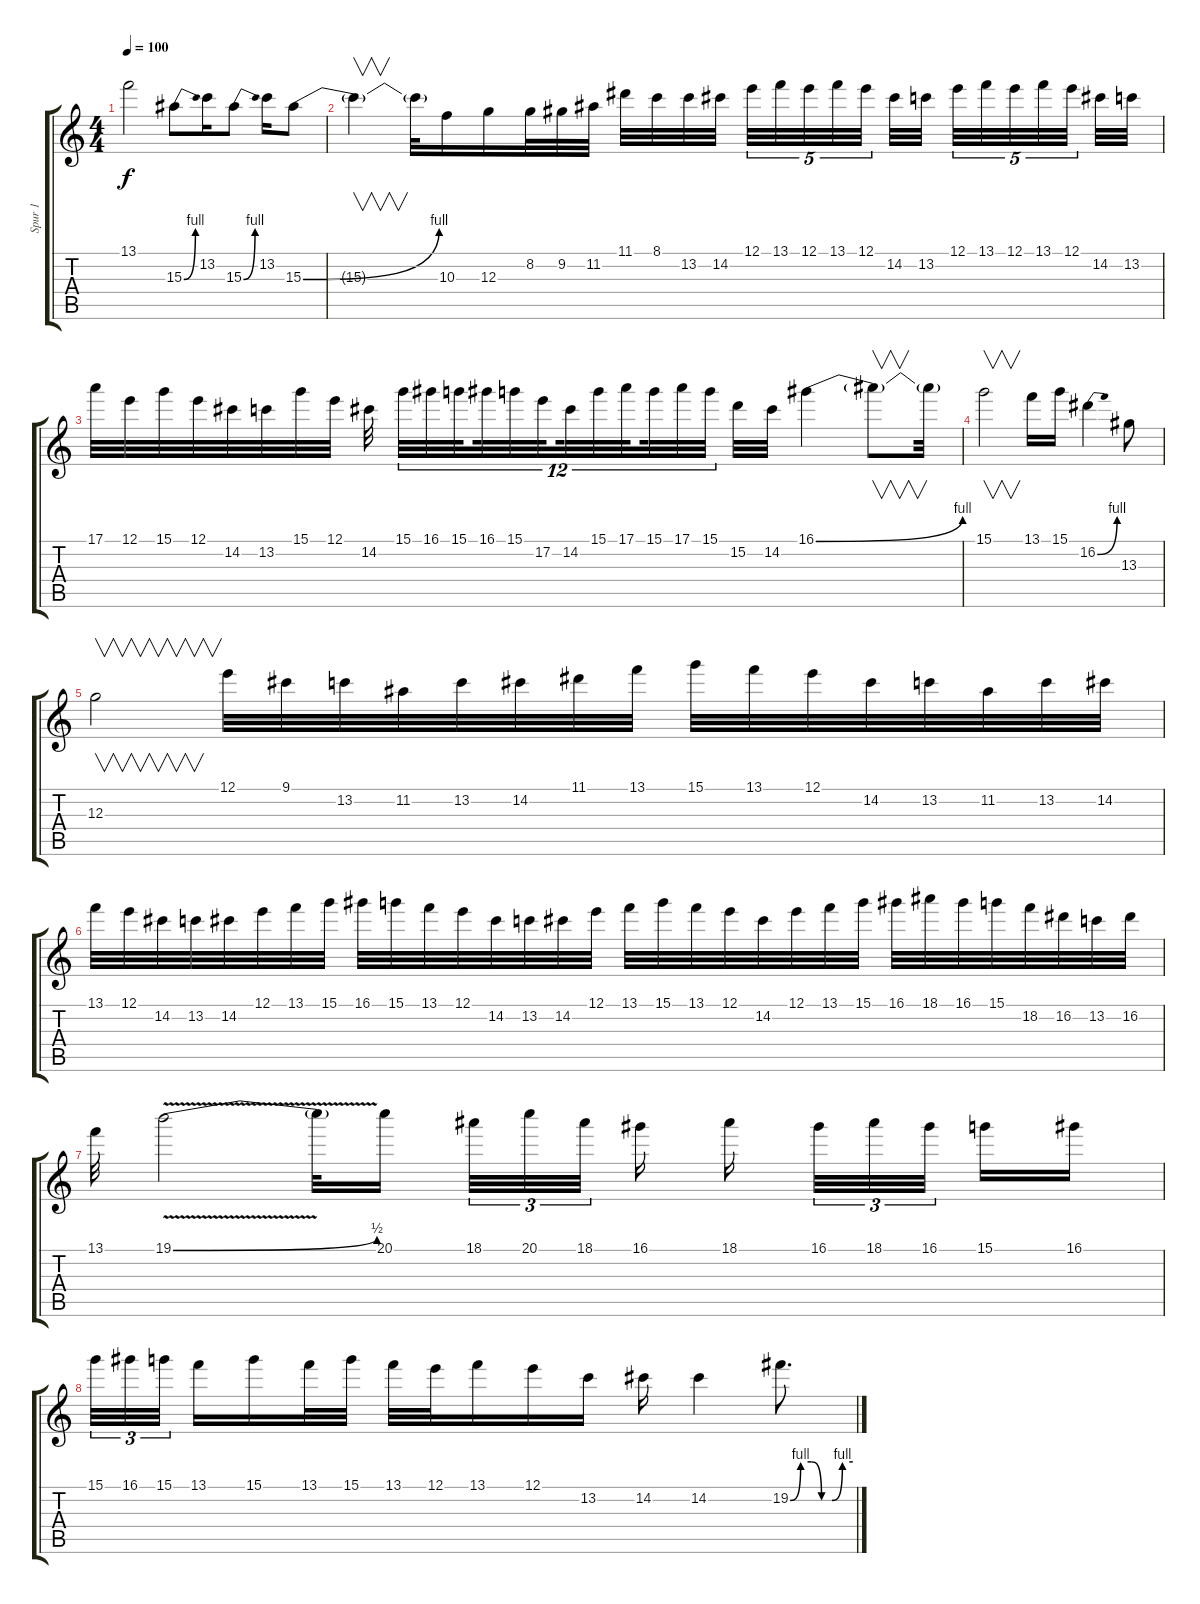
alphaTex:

\track ("Spur 1" "Spur 1") {instrument overdrivenguitar}
\staff {score tabs}
\tuning (E4 B3 G3 D3 A2 E2) {hide}
\ts (4 4)
\tempo 100
\clef g2
\ks c
13.1{t}.2{dy f} 15.3{be (bend 0 0 60 4)}.8 13.2.16 15.3{be (bend 0 0 60 4)}.8 13.2.16 15.3{be (bend 0 0 60 4)}.8 |
15.3{t}.4{v} 15.3{t}.32 10.3.16 12.3.16 8.2.32 9.2.32 11.2.32 11.1.32 8.1.32 13.2.32 14.2.32{beam splitsecondary} 12.1.32{tu (5 4)} 13.1.32{tu (5 4)} 12.1.32{tu (5 4)} 13.1.32{tu (5 4)} 12.1.32{tu (5 4)} 14.2.32 13.2.32{beam splitsecondary} 12.1.32{tu (5 4)} 13.1.32{tu (5 4)} 12.1.32{tu (5 4)} 13.1.32{tu (5 4)} 12.1.32{tu (5 4) beam splitsecondary} 14.2.32 13.2.32 |
17.1.32 12.1.32 15.1.32 12.1.32 14.2.32 13.2.32 15.1.32 12.1.32 14.2.32{beam splitsecondary} 15.1.32{tu (12 8)} 16.1.32{tu (12 8)} 15.1.32{tu (12 8) beam splitsecondary} 16.1.32{tu (12 8)} 15.1.32{tu (12 8)} 17.2.32{tu (12 8) beam splitsecondary} 14.2.32{tu (12 8)} 15.1.32{tu (12 8)} 17.1.32{tu (12 8) beam splitsecondary} 15.1.32{tu (12 8)} 17.1.32{tu (12 8)} 15.1.32{tu (12 8) beam splitsecondary} 15.2.32 14.2.32 16.1{be (bend 0 0 60 4)}.4 16.1{t}.8{v} 16.1{t}.32 |
15.1.2{v} 13.1.16 15.1.16 16.2{be (bend 0 0 60 4)}.4 13.3.8 |
12.3.2{v} 12.1.32 9.1.32 13.2.32 11.2.32 13.2.32 14.2.32 11.1.32 13.1.32 15.1.32 13.1.32 12.1.32 14.2.32 13.2.32 11.2.32 13.2.32 14.2.32 |
13.1.32 12.1.32 14.2.32 13.2.32 14.2.32 12.1.32 13.1.32 15.1.32 16.1.32 15.1.32 13.1.32 12.1.32 14.2.32 13.2.32 14.2.32 12.1.32 13.1.32 15.1.32 13.1.32 12.1.32 14.2.32 12.1.32 13.1.32 15.1.32 16.1.32 18.1.32 16.1.32 15.1.32 18.2.32 16.2.32 13.2.32 16.2.32 |
13.1.32 19.1{be (bend 0 0 60 2) v}.2 19.1{t}.32 20.1.16{beam splitsecondary} 18.1.32{tu (3 2)} 20.1.32{tu (3 2)} 18.1.32{tu (3 2) beam splitsecondary} 16.1.16 18.1.16{beam splitsecondary} 16.1.32{tu (3 2)} 18.1.32{tu (3 2)} 16.1.32{tu (3 2) beam splitsecondary} 15.1.16 16.1.16 |
15.1.32{tu (3 2)} 16.1.32{tu (3 2)} 15.1.32{tu (3 2) beam splitsecondary} 13.1.16 15.1.16 13.1.32 15.1.32 13.1.32 12.1.32 13.1.16 12.1.16 13.2.16 14.2.16 14.2.4 19.2{be (custom 0 0 10 4 20 4 30 0 40 0 50 4 60 4)}.8{d}
